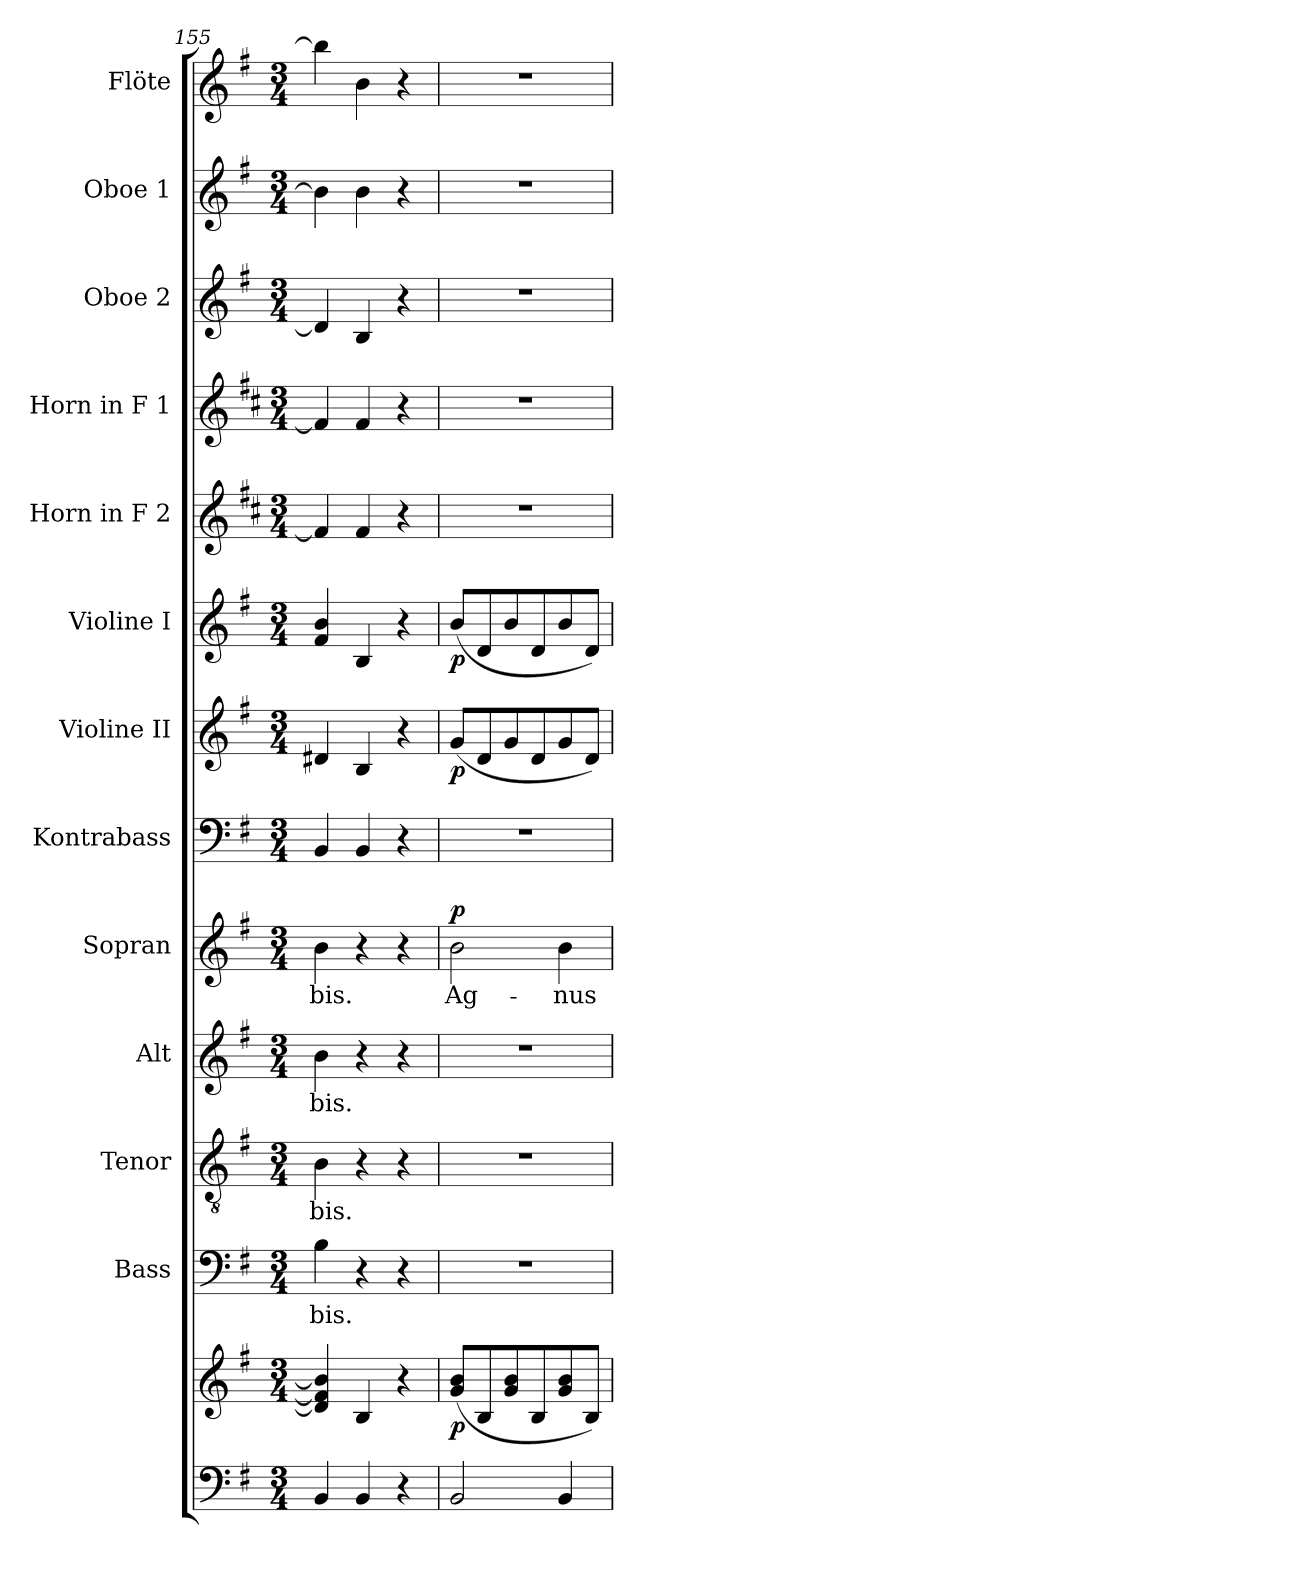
**kern	**kern	**dynam	**kern	**text	**kern	**text	**kern	**text	**kern	**text	**dynam	**kern	**kern	**dynam	**kern	**dynam	**kern	**kern	**kern	**kern	**kern
*part13	*part13	*part13	*part12	*part12	*part11	*part11	*part10	*part10	*part9	*part9	*part9	*part8	*part7	*part7	*part6	*part6	*part5	*part4	*part3	*part2	*part1
*staff14	*staff13	*staff13/14	*staff12	*staff12	*staff11	*staff11	*staff10	*staff10	*staff9	*staff9	*staff9	*staff8	*staff7	*staff7	*staff6	*staff6	*staff5	*staff4	*staff3	*staff2	*staff1
*	*	*	*I"Bass	*	*I"Tenor	*	*I"Alt	*	*I"Sopran	*	*	*I"Kontrabass	*I"Violine II	*	*I"Violine I	*	*I"Horn in F 2	*I"Horn in F 1	*I"Oboe 2	*I"Oboe 1	*I"Flöte
*	*	*	*I'B.	*	*I'T.	*	*I'A.	*	*I'S.	*	*	*I'Kb.	*I'Vl. II	*	*I'Vl. I	*	*	*	*I'Ob. 2	*I'Ob. 1	*I'Fl.
*clefF4	*clefG2	*	*clefF4	*	*clefGv2	*	*clefG2	*	*clefG2	*	*	*clefF4	*clefG2	*	*clefG2	*	*clefG2	*clefG2	*clefG2	*clefG2	*clefG2
*	*	*	*	*	*	*	*	*	*	*	*	*ITrd7c12	*	*	*	*	*ITrd4c7	*ITrd4c7	*	*	*
*k[f#]	*k[f#]	*	*k[f#]	*	*k[f#]	*	*k[f#]	*	*k[f#]	*	*	*k[f#]	*k[f#]	*	*k[f#]	*	*k[f#]	*k[f#]	*k[f#]	*k[f#]	*k[f#]
*G:	*G:	*	*G:	*	*G:	*	*G:	*	*G:	*	*	*G:	*G:	*	*G:	*	*G:	*G:	*G:	*G:	*G:
*M3/4	*M3/4	*	*M3/4	*	*M3/4	*	*M3/4	*	*M3/4	*	*	*M3/4	*M3/4	*	*M3/4	*	*M3/4	*M3/4	*M3/4	*M3/4	*M3/4
=155	=155	=155	=155	=155	=155	=155	=155	=155	=155	=155	=155	=155	=155	=155	=155	=155	=155	=155	=155	=155	=155
!	!	!	!	!LO:LY:b	!	!LO:LY:b	!	!LO:LY:b	!	!LO:LY:b	!	!	!	!	!	!	!	!	!	!	!
4BB/	4d#/] 4f#/] 4b/]	.	4B\	-bis.	4B\	-bis.	4b\	-bis.	4b\	-bis.	.	4BBB/	4d#X/	.	4f#/ 4b/	.	4B/]	4B/]	4d#/]	4b\]	4bb\]
4BB/	4B/	.	4r	.	4r	.	4r	.	4r	.	.	4BBB/	4B/	.	4B/	.	4B/	4B/	4B/	4b\	4b\
4r	4r	.	4r	.	4r	.	4r	.	4r	.	.	4r	4r	.	4r	.	4r	4r	4r	4r	4r
!!LO:PB:g=z
=156	=156	=156	=156	=156	=156	=156	=156	=156	=156	=156	=156	=156	=156	=156	=156	=156	=156	=156	=156	=156	=156
!	!	!LO:DY:b	!	!	!	!	!	!	!	!LO:LY:b	!LO:DY:a	!	!	!LO:DY:b	!	!LO:DY:b	!	!	!	!	!
2BB/	(<8g/ 8b/L	p	2.r	.	2.r	.	2.r	.	2b\	Ag-	p	2.r	(<8g/L	p	(<8b/L	p	2.r	2.r	2.r	2.r	2.r
.	8B/	.	.	.	.	.	.	.	.	.	.	.	8d/	.	8d/	.	.	.	.	.	.
.	8g/ 8b/	.	.	.	.	.	.	.	.	.	.	.	8g/	.	8b/	.	.	.	.	.	.
.	8B/	.	.	.	.	.	.	.	.	.	.	.	8d/	.	8d/	.	.	.	.	.	.
!	!	!	!	!	!	!	!	!	!	!LO:LY:b	!	!	!	!	!	!	!	!	!	!	!
4BB/	8g/ 8b/	.	.	.	.	.	.	.	4b\	-nus	.	.	8g/	.	8b/	.	.	.	.	.	.
.	8B/J)	.	.	.	.	.	.	.	.	.	.	.	8d/J)	.	8d/J)	.	.	.	.	.	.
=	=	=	=	=	=	=	=	=	=	=	=	=	=	=	=	=	=	=	=	=	=
*-	*-	*-	*-	*-	*-	*-	*-	*-	*-	*-	*-	*-	*-	*-	*-	*-	*-	*-	*-	*-	*-
